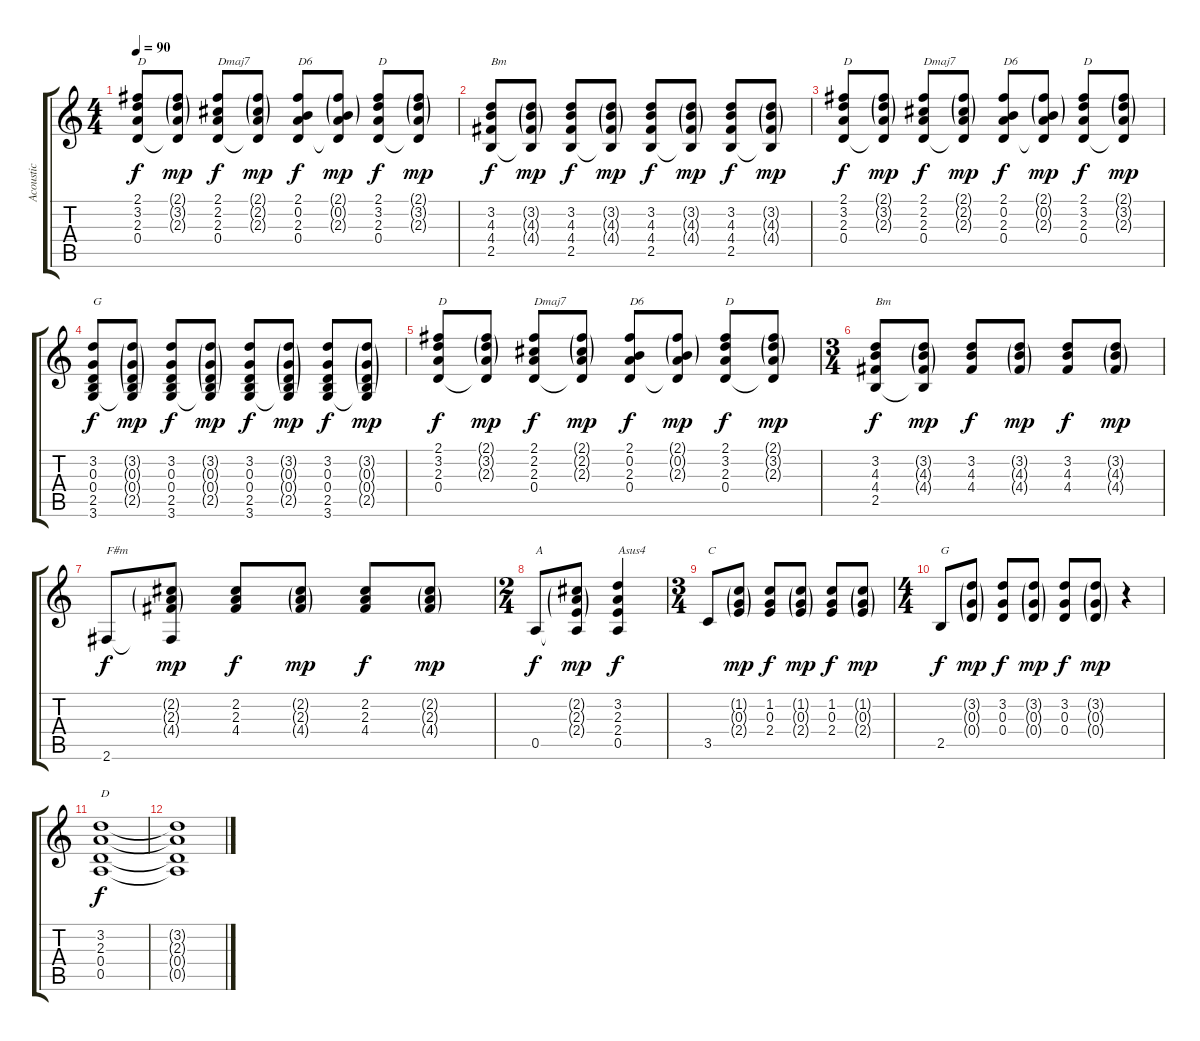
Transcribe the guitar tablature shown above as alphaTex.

\track ("Acoustic" "Acoustic") {instrument acousticguitarsteel}
\staff {score tabs}
\tuning (E4 B3 G3 D3 A2 E2) {hide}
\ts (4 4)
\tempo 90
\clef g2
\ks c
(2.1 3.2 2.3 0.4).8{txt "D" dy f} (2.1{g} 3.2{g} 2.3{g} 0.4{t}).8{dy mp} (2.1 2.2 2.3 0.4).8{txt "Dmaj7" dy f} (2.1{g} 2.2{g} 2.3{g} 0.4{t}).8{dy mp} (2.1 0.2 2.3 0.4).8{txt "D6" dy f} (2.1{g} 0.2{g} 2.3{g} 0.4{t}).8{dy mp} (2.1 3.2 2.3 0.4).8{txt "D" dy f} (2.1{g} 3.2{g} 2.3{g} 0.4{t}).8{dy mp} |
(3.2 4.3 4.4 2.5).8{txt "Bm" dy f} (3.2{g} 4.3{g} 4.4{g} 2.5{t}).8{dy mp} (3.2 4.3 4.4 2.5).8{dy f} (3.2{g} 4.3{g} 4.4{g} 2.5{t}).8{dy mp} (3.2 4.3 4.4 2.5).8{dy f} (3.2{g} 4.3{g} 4.4{g} 2.5{t}).8{dy mp} (3.2 4.3 4.4 2.5).8{dy f} (3.2{g} 4.3{g} 4.4{g} 2.5{t}).8{dy mp} |
(2.1 3.2 2.3 0.4).8{txt "D" dy f} (2.1{g} 3.2{g} 2.3{g} 0.4{t}).8{dy mp} (2.1 2.2 2.3 0.4).8{txt "Dmaj7" dy f} (2.1{g} 2.2{g} 2.3{g} 0.4{t}).8{dy mp} (2.1 0.2 2.3 0.4).8{txt "D6" dy f} (2.1{g} 0.2{g} 2.3{g} 0.4{t}).8{dy mp} (2.1 3.2 2.3 0.4).8{txt "D" dy f} (2.1{g} 3.2{g} 2.3{g} 0.4{t}).8{dy mp} |
(3.2 0.3 0.4 2.5 3.6).8{txt "G" dy f} (3.2{g} 0.3{g} 0.4{g} 2.5{g} 3.6{t}).8{dy mp} (3.2 0.3 0.4 2.5 3.6).8{dy f} (3.2{g} 0.3{g} 0.4{g} 2.5{g} 3.6{t}).8{dy mp} (3.2 0.3 0.4 2.5 3.6).8{dy f} (3.2{g} 0.3{g} 0.4{g} 2.5{g} 3.6{t}).8{dy mp} (3.2 0.3 0.4 2.5 3.6).8{dy f} (3.2{g} 0.3{g} 0.4{g} 2.5{g} 3.6{t}).8{dy mp} |
(2.1 3.2 2.3 0.4).8{txt "D" dy f} (2.1{g} 3.2{g} 2.3{g} 0.4{t}).8{dy mp} (2.1 2.2 2.3 0.4).8{txt "Dmaj7" dy f} (2.1{g} 2.2{g} 2.3{g} 0.4{t}).8{dy mp} (2.1 0.2 2.3 0.4).8{txt "D6" dy f} (2.1{g} 0.2{g} 2.3{g} 0.4{t}).8{dy mp} (2.1 3.2 2.3 0.4).8{txt "D" dy f} (2.1{g} 3.2{g} 2.3{g} 0.4{t}).8{dy mp} |
\ts (3 4)
(3.2 4.3 4.4 2.5).8{txt "Bm" dy f} (3.2{g} 4.3{g} 4.4{g} 2.5{t}).8{dy mp} (3.2 4.3 4.4).8{dy f} (3.2{g} 4.3{g} 4.4{g}).8{dy mp} (3.2 4.3 4.4).8{dy f} (3.2{g} 4.3{g} 4.4{g}).8{dy mp} |
2.6.8{txt "F#m" dy f} (2.2{g} 2.3{g} 4.4{g} 2.6{t}).8{dy mp} (2.2 2.3 4.4).8{dy f} (2.2{g} 2.3{g} 4.4{g}).8{dy mp} (2.2 2.3 4.4).8{dy f} (2.2{g} 2.3{g} 4.4{g}).8{dy mp} |
\ts (2 4)
0.5.8{txt "A" dy f} (2.2{g} 2.3{g} 2.4{g} 0.5{t}).8{dy mp} (3.2 2.3 2.4 0.5).4{txt "Asus4" dy f} |
\ts (3 4)
3.5.8{txt "C"} (1.2{g} 0.3{g} 2.4{g}).8{dy mp} (1.2 0.3 2.4).8{dy f} (1.2{g} 0.3{g} 2.4{g}).8{dy mp} (1.2 0.3 2.4).8{dy f} (1.2{g} 0.3{g} 2.4{g}).8{dy mp} |
\ts (4 4)
2.5.8{txt "G" dy f} (3.2{g} 0.3{g} 0.4{g}).8{dy mp} (3.2 0.3 0.4).8{dy f} (3.2{g} 0.3{g} 0.4{g}).8{dy mp} (3.2 0.3 0.4).8{dy f} (3.2{g} 0.3{g} 0.4{g}).8{dy mp} r.4 |
(3.2 2.3 0.4 0.5).1{txt "D" dy f} |
(3.2{t} 2.3{t} 0.4{t} 0.5{t}).1
